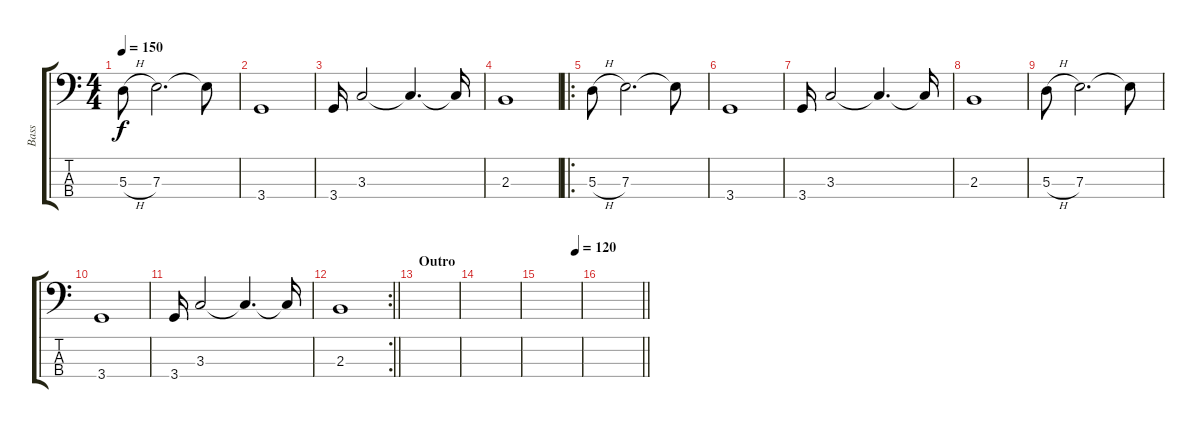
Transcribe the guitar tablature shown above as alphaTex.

\track ("Bass" "Bass") {instrument electricbassfinger}
\staff {score tabs}
\tuning (G2 D2 A1 E1) {hide}
\ts (4 4)
\tempo 150
\clef f4
\ks c
5.3{h}.8{dy f} 7.3.2{d} 7.3{t}.8 |
3.4.1 |
3.4.16 3.3.2 3.3{t}.4{d} 3.3{t}.16 |
2.3.1 |
\ro
5.3{h}.8 7.3.2{d} 7.3{t}.8 |
3.4.1 |
3.4.16 3.3.2 3.3{t}.4{d} 3.3{t}.16 |
2.3.1 |
5.3{h}.8 7.3.2{d} 7.3{t}.8 |
3.4.1 |
3.4.16 3.3.2 3.3{t}.4{d} 3.3{t}.16 |
\rc 2
\barLineRight lightlight
2.3.1 |
\section ("" "Outro")
|
|
\tempo (120 0.875)
|
\barLineRight lightlight
